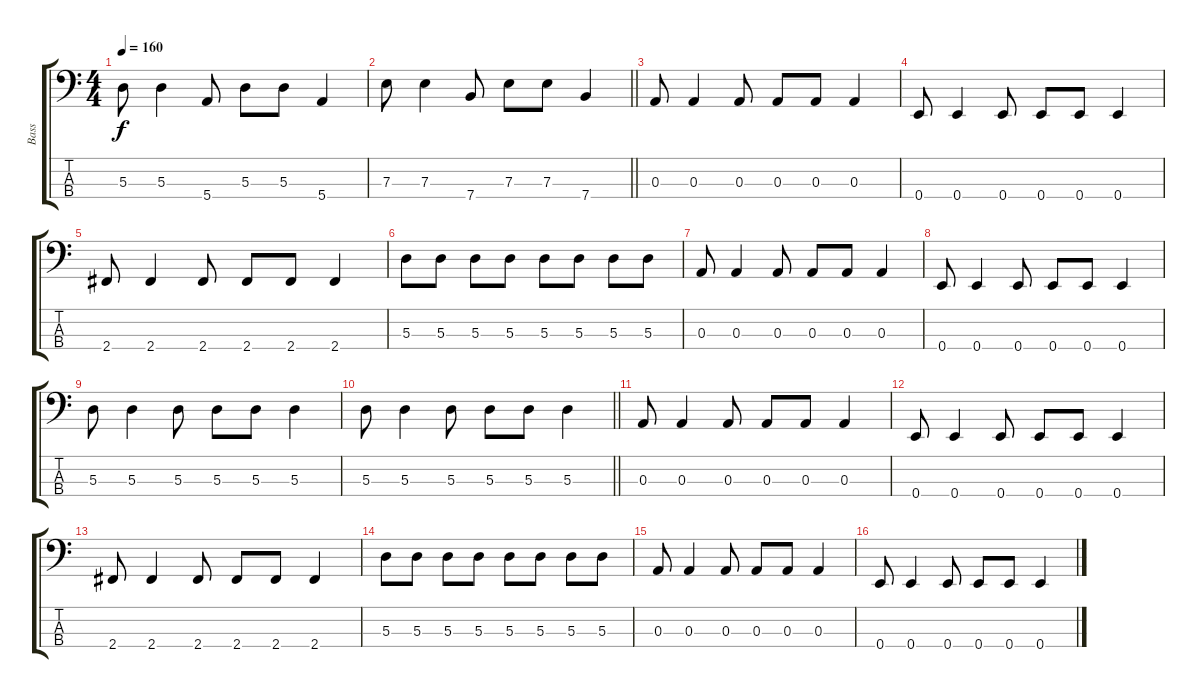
\track ("Bass" "Bass") {instrument electricbasspick}
\staff {score tabs}
\tuning (G2 D2 A1 E1) {hide}
\ts (4 4)
\tempo 160
\clef f4
\ks c
5.3.8{dy f} 5.3.4 5.4.8 5.3.8 5.3.8 5.4.4 |
\barLineRight lightlight
7.3.8 7.3.4 7.4.8 7.3.8 7.3.8 7.4.4 |
0.3.8 0.3.4 0.3.8 0.3.8 0.3.8 0.3.4 |
0.4.8 0.4.4 0.4.8 0.4.8 0.4.8 0.4.4 |
2.4.8 2.4.4 2.4.8 2.4.8 2.4.8 2.4.4 |
5.3.8 5.3.8 5.3.8 5.3.8 5.3.8 5.3.8 5.3.8 5.3.8 |
0.3.8 0.3.4 0.3.8 0.3.8 0.3.8 0.3.4 |
0.4.8 0.4.4 0.4.8 0.4.8 0.4.8 0.4.4 |
5.3.8 5.3.4 5.3.8 5.3.8 5.3.8 5.3.4 |
\barLineRight lightlight
5.3.8 5.3.4 5.3.8 5.3.8 5.3.8 5.3.4 |
0.3.8 0.3.4 0.3.8 0.3.8 0.3.8 0.3.4 |
0.4.8 0.4.4 0.4.8 0.4.8 0.4.8 0.4.4 |
2.4.8 2.4.4 2.4.8 2.4.8 2.4.8 2.4.4 |
5.3.8 5.3.8 5.3.8 5.3.8 5.3.8 5.3.8 5.3.8 5.3.8 |
0.3.8 0.3.4 0.3.8 0.3.8 0.3.8 0.3.4 |
0.4.8 0.4.4 0.4.8 0.4.8 0.4.8 0.4.4
